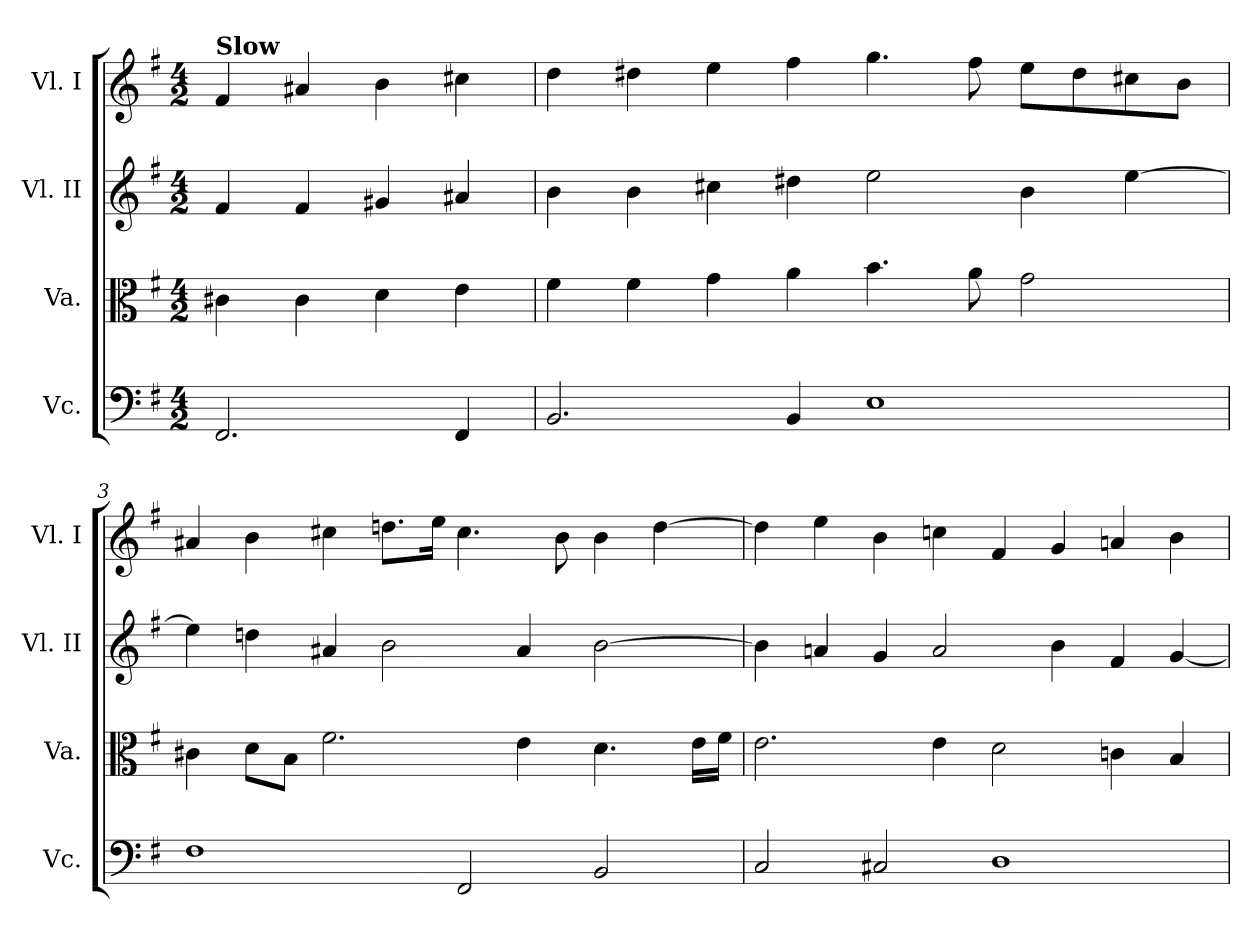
**kern	**kern	**kern	**kern
*part4	*part3	*part2	*part1
*staff4	*staff3	*staff2	*staff1
*I"Vc.	*I"Va.	*I"Vl. II	*I"Vl. I
*I'Vc.	*I'Va.	*I'Vl. II	*I'Vl. I
*clefF4	*clefC3	*clefG2	*clefG2
*k[f#]	*k[f#]	*k[f#]	*k[f#]
*e:	*e:	*e:	*e:
*M4/2	*M4/2	*M4/2	*M4/2
=1	=1	=1	=1
!	!	!	!LO:TX:a:B:t=Slow
2.FF#/	4c#X\	4f#/	4f#/
.	4c#\	4f#/	4a#X/
.	4d\	4g#X/	4b\
4FF#/	4e\	4a#X/	4cc#i\
=2	=2	=2	=2
2.BB/	4f#\	4b\	4dd\
.	4f#\	4b\	4dd#X\
.	4g\	4cc#X\	4ee\
4BB/	4a\	4dd#X\	4ff#\
1E	4.b\	2ee\	4.gg\
.	8a\	.	8ff#\
.	2g\	4b\	8ee\L
.	.	.	8dd#\
.	.	[4ee\	8cc#X\
.	.	.	8b\J
=3	=3	=3	=3
1F#	4c#X\	4ee\]	4a#X/
.	8d\L	4ddn\	4b\
.	8B\J	.	.
.	2.f#\	4a#X/	4cc#X\
.	.	2b\	8.ddn\L
.	.	.	16ee\Jk
2FF#/	.	.	4.cc#\
.	4e\	4a#/	.
.	.	.	8b\
2BB/	4.d\	[2b\	4b\
.	.	.	[4dd\
.	16e\LL	.	.
.	16f#\JJ	.	.
=4	=4	=4	=4
2C/	2.e\	4b\]	4dd\]
.	.	4an/	4ee\
2C#X/	.	4g/	4b\
.	4e\	2a/	4ccn\
1D	2d\	.	4f#/
.	.	4b\	4g/
.	4cn\	4f#/	4an/
.	4B/	[4g/	4b\
=	=	=	=
*-	*-	*-	*-
